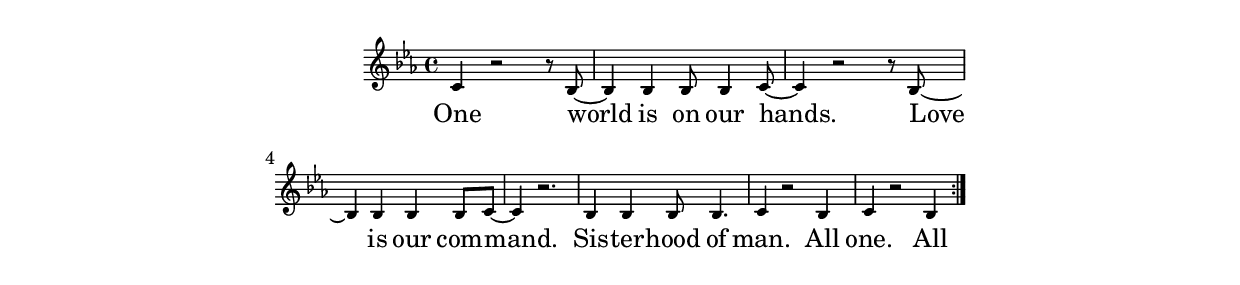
\version "2.19.45"
\paper {
	line-width = 4.6\in
}

melody = \relative c' {
  \clef treble
  \key c \minor
  \time 4/4
  \set Score.voltaSpannerDuration = #(ly:make-moment 4/4)
	\new Voice = "words" {
		\repeat volta 2 {
			c r2 r8 bes~ | bes4 bes bes8 bes4 c8~ |
			c4 r2 r8 bes~ |bes4 bes bes bes8 c~ |
			c4 r2. | bes4 bes bes8 bes4. |
			c4 r2 bes4 | c4 r2 bes4 |
		}
  }
}

text =  \lyricmode {
	\set associatedVoice = "words"
	One world is on our hands.
	Love is our com -- mand.
	Sis -- ter -- hood of man.
	All one. All 
}

\score {
  <<
    \new ChordNames {
      \set chordChang = ##t
    }
    \new Staff \with { \magnifyStaff #5/7 } {
    	\new Voice = "one" { \melody }
  	}
    \new Lyrics \lyricsto "words" \text
  >>
  \layout { 
   % #(layout-set-staff-size 14)
   }
  \midi { 
  	\tempo 4 = 125
  }
}